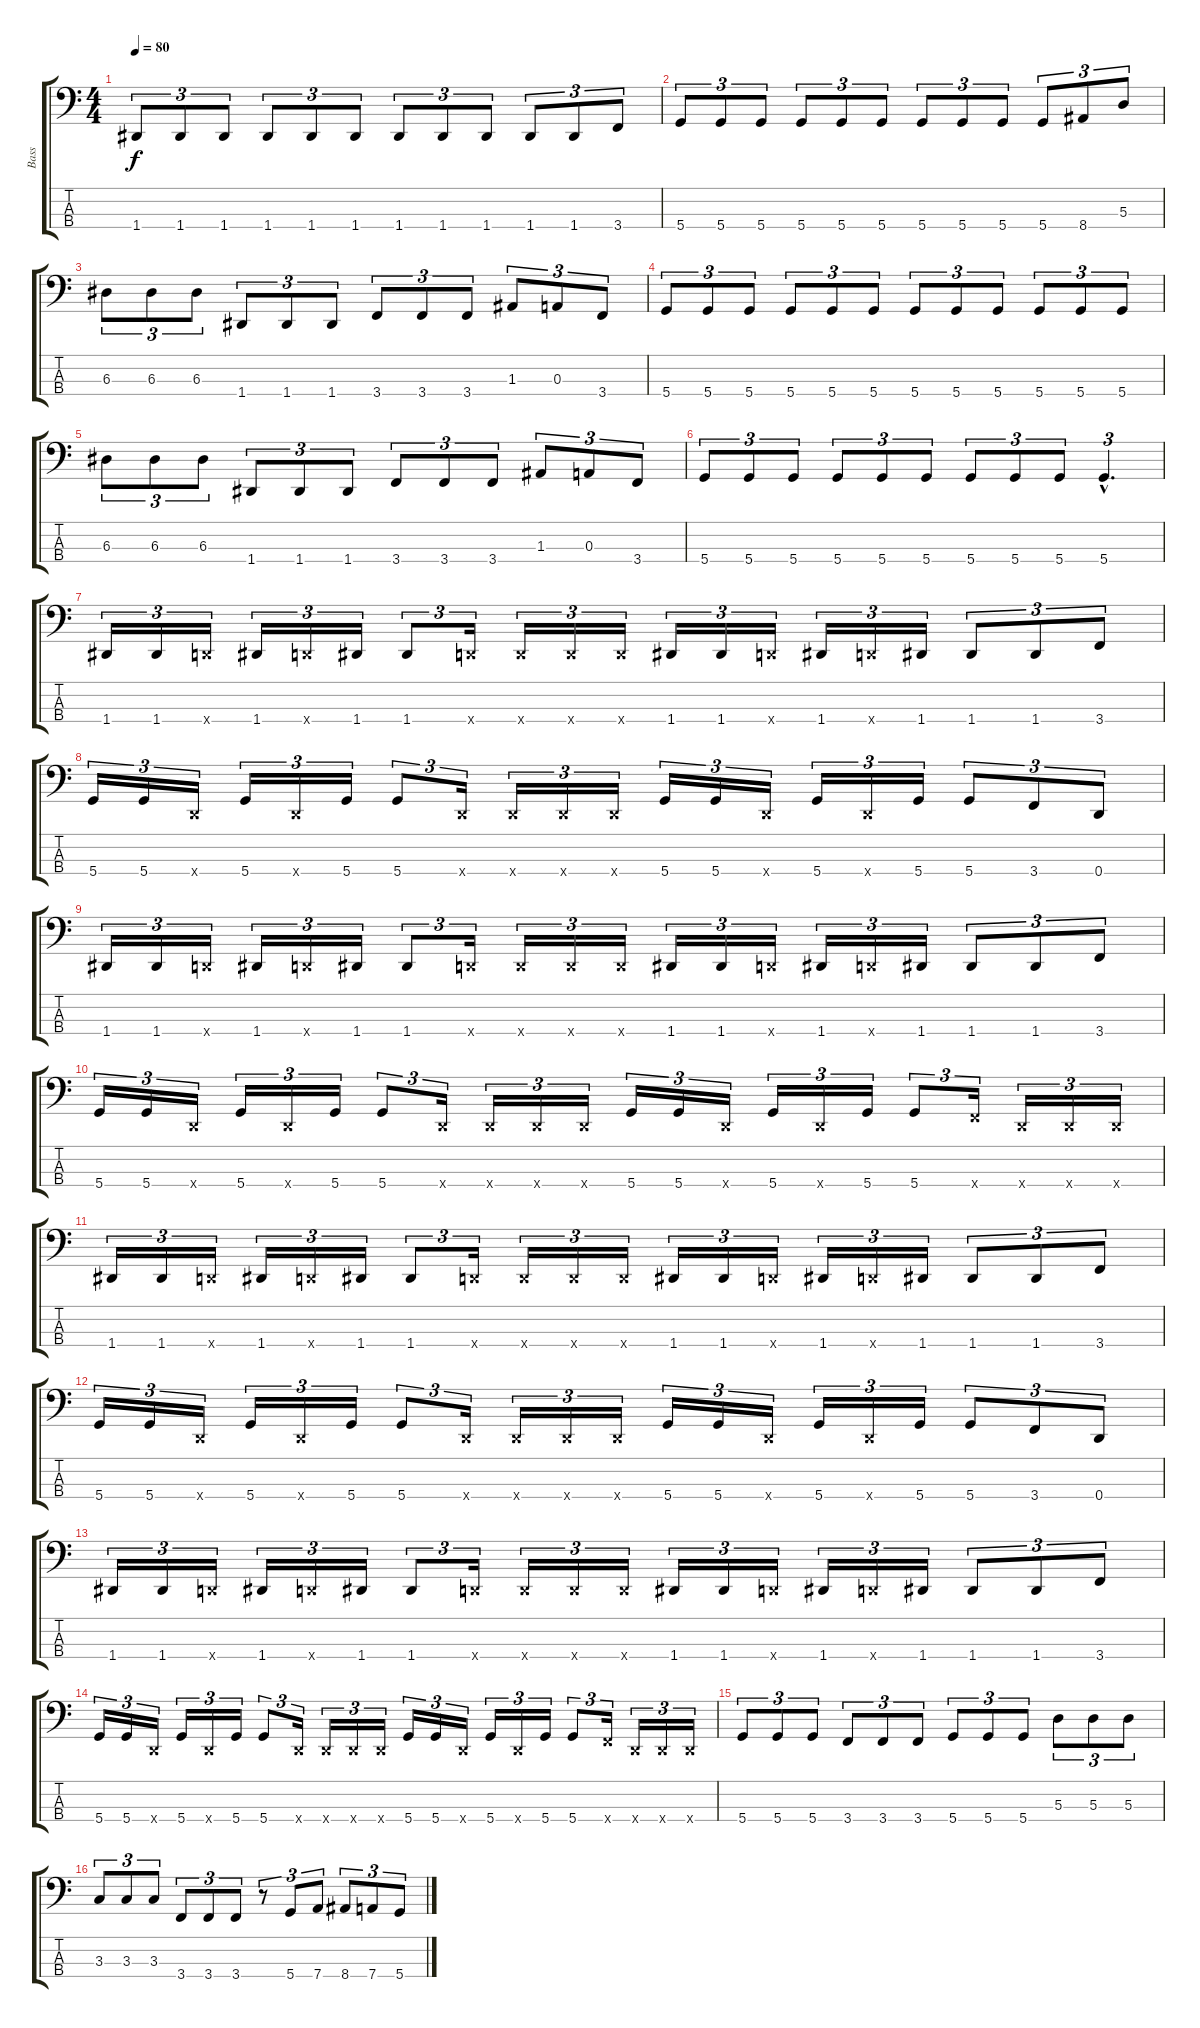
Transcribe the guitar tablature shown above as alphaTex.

\track ("Bass" "Bass") {instrument electricbasspick}
\staff {score tabs}
\tuning (G2 D2 A1 D1) {hide}
\ts (4 4)
\tempo 80
\clef f4
\ks c
1.4.8{tu (3 2) dy f} 1.4.8{tu (3 2)} 1.4.8{tu (3 2)} 1.4.8{tu (3 2)} 1.4.8{tu (3 2)} 1.4.8{tu (3 2)} 1.4.8{tu (3 2)} 1.4.8{tu (3 2)} 1.4.8{tu (3 2)} 1.4.8{tu (3 2)} 1.4.8{tu (3 2)} 3.4.8{tu (3 2)} |
5.4.8{tu (3 2)} 5.4.8{tu (3 2)} 5.4.8{tu (3 2)} 5.4.8{tu (3 2)} 5.4.8{tu (3 2)} 5.4.8{tu (3 2)} 5.4.8{tu (3 2)} 5.4.8{tu (3 2)} 5.4.8{tu (3 2)} 5.4.8{tu (3 2)} 8.4.8{tu (3 2)} 5.3.8{tu (3 2)} |
6.3.8{tu (3 2)} 6.3.8{tu (3 2)} 6.3.8{tu (3 2)} 1.4.8{tu (3 2)} 1.4.8{tu (3 2)} 1.4.8{tu (3 2)} 3.4.8{tu (3 2)} 3.4.8{tu (3 2)} 3.4.8{tu (3 2)} 1.3.8{tu (3 2)} 0.3.8{tu (3 2)} 3.4.8{tu (3 2)} |
5.4.8{tu (3 2)} 5.4.8{tu (3 2)} 5.4.8{tu (3 2)} 5.4.8{tu (3 2)} 5.4.8{tu (3 2)} 5.4.8{tu (3 2)} 5.4.8{tu (3 2)} 5.4.8{tu (3 2)} 5.4.8{tu (3 2)} 5.4.8{tu (3 2)} 5.4.8{tu (3 2)} 5.4.8{tu (3 2)} |
6.3.8{tu (3 2)} 6.3.8{tu (3 2)} 6.3.8{tu (3 2)} 1.4.8{tu (3 2)} 1.4.8{tu (3 2)} 1.4.8{tu (3 2)} 3.4.8{tu (3 2)} 3.4.8{tu (3 2)} 3.4.8{tu (3 2)} 1.3.8{tu (3 2)} 0.3.8{tu (3 2)} 3.4.8{tu (3 2)} |
5.4.8{tu (3 2)} 5.4.8{tu (3 2)} 5.4.8{tu (3 2)} 5.4.8{tu (3 2)} 5.4.8{tu (3 2)} 5.4.8{tu (3 2)} 5.4.8{tu (3 2)} 5.4.8{tu (3 2)} 5.4.8{tu (3 2)} 5.4{hac}.4{d tu (3 2)} |
1.4.16{tu (3 2)} 1.4.16{tu (3 2)} 0.4{x}.16{tu (3 2)} 1.4.16{tu (3 2)} 0.4{x}.16{tu (3 2)} 1.4.16{tu (3 2)} 1.4.8{tu (3 2)} 0.4{x}.16{tu (3 2)} 0.4{x}.16{tu (3 2)} 0.4{x}.16{tu (3 2)} 0.4{x}.16{tu (3 2)} 1.4.16{tu (3 2)} 1.4.16{tu (3 2)} 0.4{x}.16{tu (3 2)} 1.4.16{tu (3 2)} 0.4{x}.16{tu (3 2)} 1.4.16{tu (3 2)} 1.4.8{tu (3 2)} 1.4.8{tu (3 2)} 3.4.8{tu (3 2)} |
5.4.16{tu (3 2)} 5.4.16{tu (3 2)} 0.4{x}.16{tu (3 2)} 5.4.16{tu (3 2)} 0.4{x}.16{tu (3 2)} 5.4.16{tu (3 2)} 5.4.8{tu (3 2)} 0.4{x}.16{tu (3 2)} 0.4{x}.16{tu (3 2)} 0.4{x}.16{tu (3 2)} 0.4{x}.16{tu (3 2)} 5.4.16{tu (3 2)} 5.4.16{tu (3 2)} 0.4{x}.16{tu (3 2)} 5.4.16{tu (3 2)} 0.4{x}.16{tu (3 2)} 5.4.16{tu (3 2)} 5.4.8{tu (3 2)} 3.4.8{tu (3 2)} 0.4.8{tu (3 2)} |
1.4.16{tu (3 2)} 1.4.16{tu (3 2)} 0.4{x}.16{tu (3 2)} 1.4.16{tu (3 2)} 0.4{x}.16{tu (3 2)} 1.4.16{tu (3 2)} 1.4.8{tu (3 2)} 0.4{x}.16{tu (3 2)} 0.4{x}.16{tu (3 2)} 0.4{x}.16{tu (3 2)} 0.4{x}.16{tu (3 2)} 1.4.16{tu (3 2)} 1.4.16{tu (3 2)} 0.4{x}.16{tu (3 2)} 1.4.16{tu (3 2)} 0.4{x}.16{tu (3 2)} 1.4.16{tu (3 2)} 1.4.8{tu (3 2)} 1.4.8{tu (3 2)} 3.4.8{tu (3 2)} |
5.4.16{tu (3 2)} 5.4.16{tu (3 2)} 0.4{x}.16{tu (3 2)} 5.4.16{tu (3 2)} 0.4{x}.16{tu (3 2)} 5.4.16{tu (3 2)} 5.4.8{tu (3 2)} 0.4{x}.16{tu (3 2)} 0.4{x}.16{tu (3 2)} 0.4{x}.16{tu (3 2)} 0.4{x}.16{tu (3 2)} 5.4.16{tu (3 2)} 5.4.16{tu (3 2)} 0.4{x}.16{tu (3 2)} 5.4.16{tu (3 2)} 0.4{x}.16{tu (3 2)} 5.4.16{tu (3 2)} 5.4.8{tu (3 2)} 3.4{x}.16{tu (3 2)} 0.4{x}.16{tu (3 2)} 0.4{x}.16{tu (3 2)} 0.4{x}.16{tu (3 2)} |
1.4.16{tu (3 2)} 1.4.16{tu (3 2)} 0.4{x}.16{tu (3 2)} 1.4.16{tu (3 2)} 0.4{x}.16{tu (3 2)} 1.4.16{tu (3 2)} 1.4.8{tu (3 2)} 0.4{x}.16{tu (3 2)} 0.4{x}.16{tu (3 2)} 0.4{x}.16{tu (3 2)} 0.4{x}.16{tu (3 2)} 1.4.16{tu (3 2)} 1.4.16{tu (3 2)} 0.4{x}.16{tu (3 2)} 1.4.16{tu (3 2)} 0.4{x}.16{tu (3 2)} 1.4.16{tu (3 2)} 1.4.8{tu (3 2)} 1.4.8{tu (3 2)} 3.4.8{tu (3 2)} |
5.4.16{tu (3 2)} 5.4.16{tu (3 2)} 0.4{x}.16{tu (3 2)} 5.4.16{tu (3 2)} 0.4{x}.16{tu (3 2)} 5.4.16{tu (3 2)} 5.4.8{tu (3 2)} 0.4{x}.16{tu (3 2)} 0.4{x}.16{tu (3 2)} 0.4{x}.16{tu (3 2)} 0.4{x}.16{tu (3 2)} 5.4.16{tu (3 2)} 5.4.16{tu (3 2)} 0.4{x}.16{tu (3 2)} 5.4.16{tu (3 2)} 0.4{x}.16{tu (3 2)} 5.4.16{tu (3 2)} 5.4.8{tu (3 2)} 3.4.8{tu (3 2)} 0.4.8{tu (3 2)} |
1.4.16{tu (3 2)} 1.4.16{tu (3 2)} 0.4{x}.16{tu (3 2)} 1.4.16{tu (3 2)} 0.4{x}.16{tu (3 2)} 1.4.16{tu (3 2)} 1.4.8{tu (3 2)} 0.4{x}.16{tu (3 2)} 0.4{x}.16{tu (3 2)} 0.4{x}.16{tu (3 2)} 0.4{x}.16{tu (3 2)} 1.4.16{tu (3 2)} 1.4.16{tu (3 2)} 0.4{x}.16{tu (3 2)} 1.4.16{tu (3 2)} 0.4{x}.16{tu (3 2)} 1.4.16{tu (3 2)} 1.4.8{tu (3 2)} 1.4.8{tu (3 2)} 3.4.8{tu (3 2)} |
5.4.16{tu (3 2)} 5.4.16{tu (3 2)} 0.4{x}.16{tu (3 2)} 5.4.16{tu (3 2)} 0.4{x}.16{tu (3 2)} 5.4.16{tu (3 2)} 5.4.8{tu (3 2)} 0.4{x}.16{tu (3 2)} 0.4{x}.16{tu (3 2)} 0.4{x}.16{tu (3 2)} 0.4{x}.16{tu (3 2)} 5.4.16{tu (3 2)} 5.4.16{tu (3 2)} 0.4{x}.16{tu (3 2)} 5.4.16{tu (3 2)} 0.4{x}.16{tu (3 2)} 5.4.16{tu (3 2)} 5.4.8{tu (3 2)} 3.4{x}.16{tu (3 2)} 0.4{x}.16{tu (3 2)} 0.4{x}.16{tu (3 2)} 0.4{x}.16{tu (3 2)} |
5.4.8{tu (3 2)} 5.4.8{tu (3 2)} 5.4.8{tu (3 2)} 3.4.8{tu (3 2)} 3.4.8{tu (3 2)} 3.4.8{tu (3 2)} 5.4.8{tu (3 2)} 5.4.8{tu (3 2)} 5.4.8{tu (3 2)} 5.3.8{tu (3 2)} 5.3.8{tu (3 2)} 5.3.8{tu (3 2)} |
3.3.8{tu (3 2)} 3.3.8{tu (3 2)} 3.3.8{tu (3 2)} 3.4.8{tu (3 2)} 3.4.8{tu (3 2)} 3.4.8{tu (3 2)} r.8{tu (3 2)} 5.4.8{tu (3 2)} 7.4.8{tu (3 2)} 8.4.8{tu (3 2)} 7.4.8{tu (3 2)} 5.4.8{tu (3 2)}
